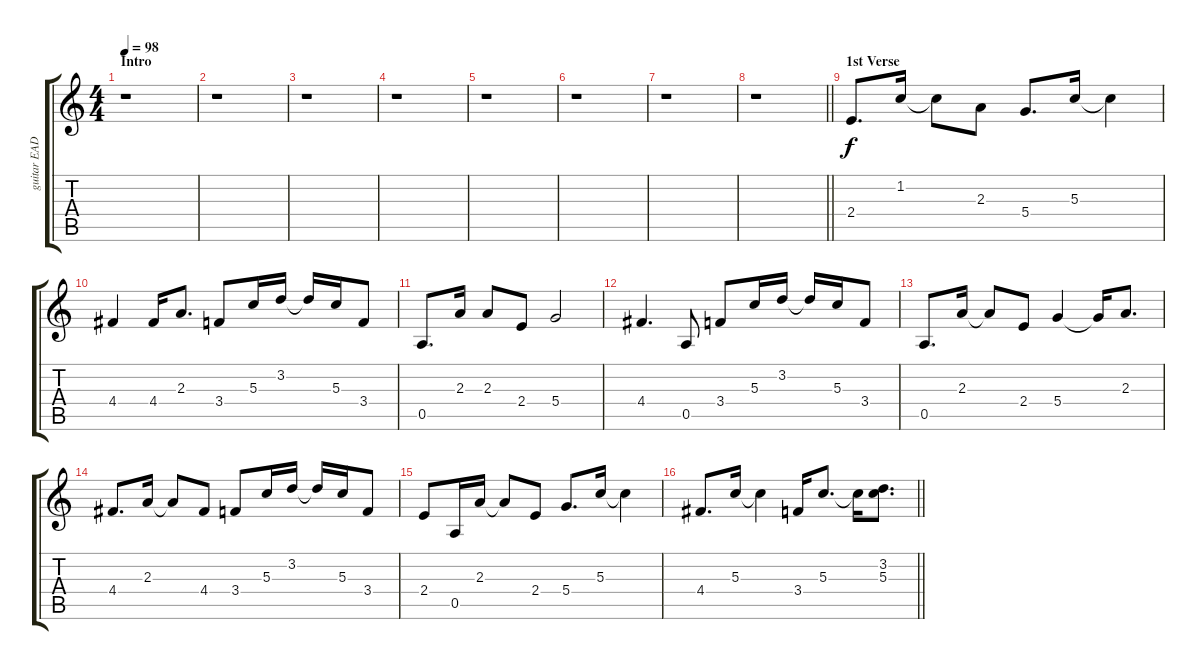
\track ("guitar EADGBE" "guitar EAD") {instrument electricguitarclean}
\staff {score tabs}
\tuning (E4 B3 G3 D3 A2 E2) {hide}
\ts (4 4)
\section ("" "Intro")
\tempo 98
\clef g2
\ks c
r.1{dy f instrument electricguitarclean} |
r.1 |
r.1 |
r.1 |
r.1 |
r.1 |
r.1 |
\barLineRight lightlight
r.1 |
\section ("" "1st Verse")
2.4.8{d} 1.2.16 1.2{t}.8 2.3.8 5.4.8{d} 5.3.16 5.3{t}.4 |
4.4.4 4.4.16 2.3.8{d} 3.4.8 5.3.16 3.2.16 3.2{t}.16 5.3.16 3.4.8 |
0.5.8{d} 2.3.16 2.3.8 2.4.8 5.4.2 |
4.4.4{d} 0.5.8 3.4.8 5.3.16 3.2.16 3.2{t}.16 5.3.16 3.4.8 |
0.5.8{d} 2.3.16 2.3{t}.8 2.4.8 5.4.4 5.4{t}.16 2.3.8{d} |
4.4.8{d} 2.3.16 2.3{t}.8 4.4.8 3.4.8 5.3.16 3.2.16 3.2{t}.16 5.3.16 3.4.8 |
2.4.8 0.5.16 2.3.16 2.3{t}.8 2.4.8 5.4.8{d} 5.3.16 5.3{t}.4 |
\barLineRight lightlight
4.4.8{d} 5.3.16 5.3{t}.4 3.4.16 5.3.8{d} 5.3{t}.16 (3.2 5.3).8{d}
